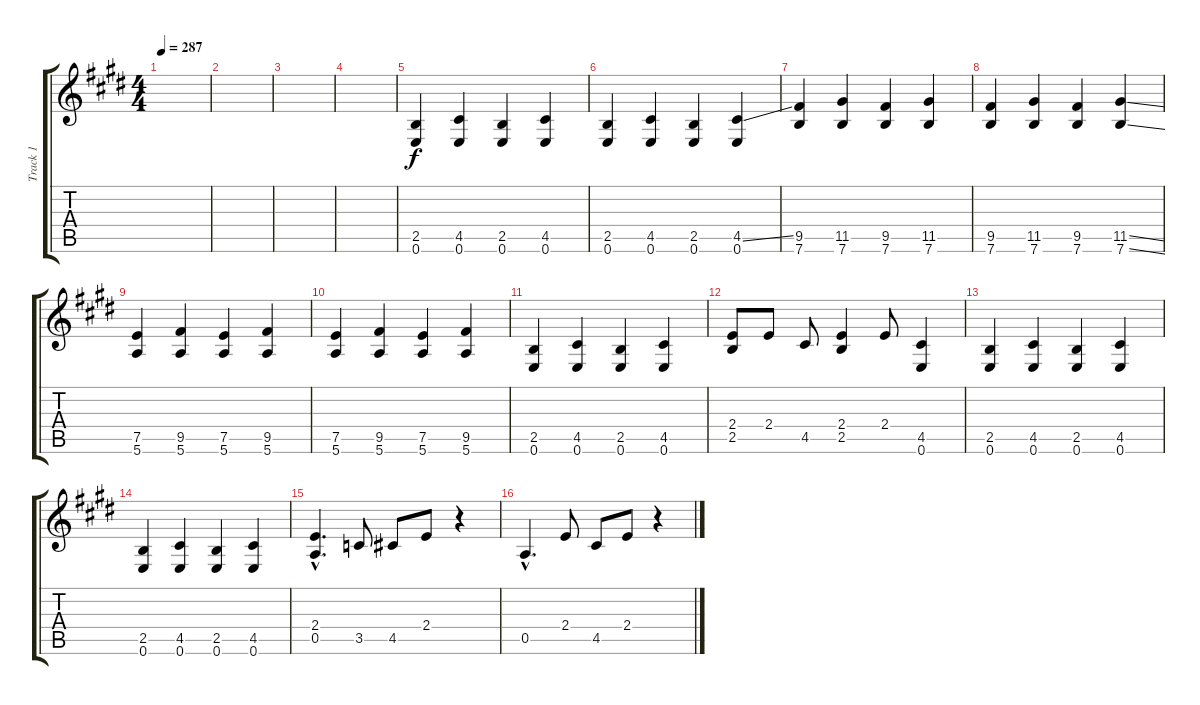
\track ("Track 1" "Track 1") {instrument distortionguitar}
\staff {score tabs}
\tuning (E4 B3 G3 D3 A2 E2) {hide}
\ts (4 4)
\tempo 287
\clef g2
\ks c#minor
|
|
|
|
(2.5 0.6).4 (4.5 0.6).4 (2.5 0.6).4 (4.5 0.6).4 |
(2.5 0.6).4 (4.5 0.6).4 (2.5 0.6).4 (4.5{ss} 0.6).4 |
(9.5 7.6).4 (11.5 7.6).4 (9.5 7.6).4 (11.5 7.6).4 |
(9.5 7.6).4 (11.5 7.6).4 (9.5 7.6).4 (11.5{ss} 7.6{ss}).4 |
(7.5 5.6).4 (9.5 5.6).4 (7.5 5.6).4 (9.5 5.6).4 |
(7.5 5.6).4 (9.5 5.6).4 (7.5 5.6).4 (9.5 5.6).4 |
(2.5 0.6).4 (4.5 0.6).4 (2.5 0.6).4 (4.5 0.6).4 |
(2.4 2.5).8 2.4.8 4.5.8 (2.4 2.5).4 2.4.8 (4.5 0.6).4 |
(2.5 0.6).4 (4.5 0.6).4 (2.5 0.6).4 (4.5 0.6).4 |
(2.5 0.6).4 (4.5 0.6).4 (2.5 0.6).4 (4.5 0.6).4 |
(2.4{hac} 0.5{hac}).4{d} 3.5.8 4.5.8 2.4.8 r.4 |
0.5{hac}.4{d} 2.4.8 4.5.8 2.4.8 r.4
